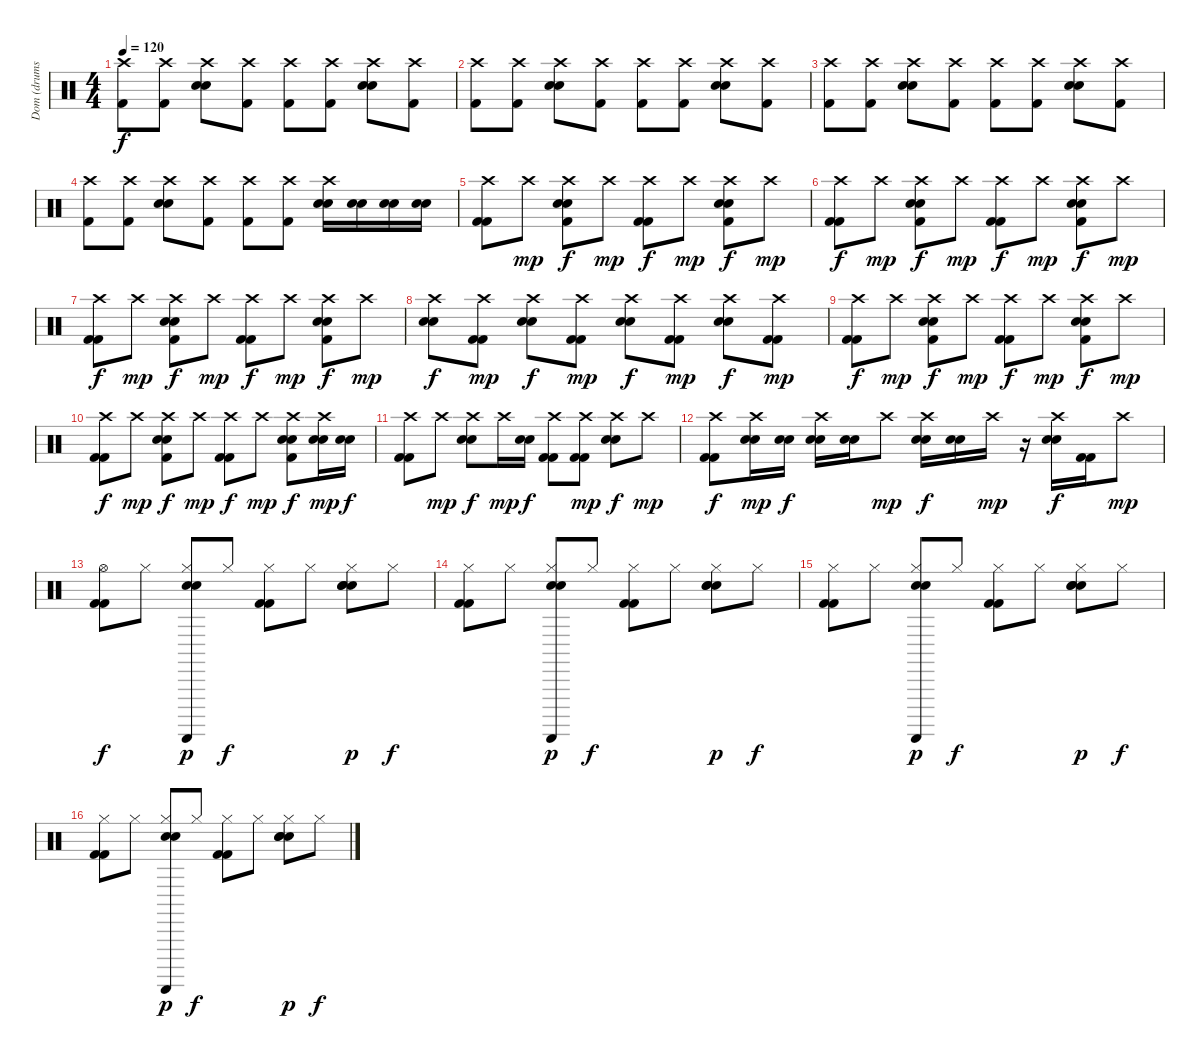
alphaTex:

\track ("Dom (drums)" "Dom (drums") {instrument percussion}
\staff {score}
\articulation defaults
\ts (4 4)
\tempo 120
\clef neutral
\ks c
("Crash high (hit)" "Kick (hit) 2").8{dy f} ("Crash high (hit)" "Kick (hit) 2").8 ("Crash high (hit)" "Electric Snare (hit)" "Electric Snare (hit)").8 ("Crash high (hit)" "Kick (hit) 2").8 ("Crash high (hit)" "Kick (hit) 2").8 ("Crash high (hit)" "Kick (hit) 2").8 ("Crash high (hit)" "Electric Snare (hit)" "Electric Snare (hit)").8 ("Crash high (hit)" "Kick (hit) 2").8 |
("Crash high (hit)" "Kick (hit) 2").8 ("Crash high (hit)" "Kick (hit) 2").8 ("Crash high (hit)" "Electric Snare (hit)" "Electric Snare (hit)").8 ("Crash high (hit)" "Kick (hit) 2").8 ("Crash high (hit)" "Kick (hit) 2").8 ("Crash high (hit)" "Kick (hit) 2").8 ("Crash high (hit)" "Electric Snare (hit)" "Electric Snare (hit)").8 ("Crash high (hit)" "Kick (hit) 2").8 |
("Crash high (hit)" "Kick (hit) 2").8 ("Crash high (hit)" "Kick (hit) 2").8 ("Crash high (hit)" "Electric Snare (hit)" "Electric Snare (hit)").8 ("Crash high (hit)" "Kick (hit) 2").8 ("Crash high (hit)" "Kick (hit) 2").8 ("Crash high (hit)" "Kick (hit) 2").8 ("Crash high (hit)" "Electric Snare (hit)" "Electric Snare (hit)").8 ("Crash high (hit)" "Kick (hit) 2").8 |
("Crash high (hit)" "Kick (hit) 2").8 ("Crash high (hit)" "Kick (hit) 2").8 ("Crash high (hit)" "Electric Snare (hit)" "Electric Snare (hit)").8 ("Crash high (hit)" "Kick (hit) 2").8 ("Crash high (hit)" "Kick (hit) 2").8 ("Crash high (hit)" "Kick (hit) 2").8 ("Crash high (hit)" "Electric Snare (hit)" "Electric Snare (hit)").16 ("Electric Snare (hit)" "Electric Snare (hit)").16 ("Electric Snare (hit)" "Electric Snare (hit)").16 ("Electric Snare (hit)" "Electric Snare (hit)").16 |
("Crash high (hit)" "Kick (hit) 2" "Kick (hit) 2").8 "Crash high (hit)".8{dy mp} ("Crash high (hit)" "Kick (hit) 2" "Electric Snare (hit)" "Electric Snare (hit)").8{dy f} "Crash high (hit)".8{dy mp} ("Crash high (hit)" "Kick (hit) 2" "Kick (hit) 2").8{dy f} "Crash high (hit)".8{dy mp} ("Crash high (hit)" "Kick (hit) 2" "Electric Snare (hit)" "Electric Snare (hit)").8{dy f} "Crash high (hit)".8{dy mp} |
("Crash high (hit)" "Kick (hit) 2" "Kick (hit) 2").8{dy f} "Crash high (hit)".8{dy mp} ("Crash high (hit)" "Kick (hit) 2" "Electric Snare (hit)" "Electric Snare (hit)").8{dy f} "Crash high (hit)".8{dy mp} ("Crash high (hit)" "Kick (hit) 2" "Kick (hit) 2").8{dy f} "Crash high (hit)".8{dy mp} ("Crash high (hit)" "Kick (hit) 2" "Electric Snare (hit)" "Electric Snare (hit)").8{dy f} "Crash high (hit)".8{dy mp} |
("Crash high (hit)" "Kick (hit) 2" "Kick (hit) 2").8{dy f} "Crash high (hit)".8{dy mp} ("Crash high (hit)" "Kick (hit) 2" "Electric Snare (hit)" "Electric Snare (hit)").8{dy f} "Crash high (hit)".8{dy mp} ("Crash high (hit)" "Kick (hit) 2" "Kick (hit) 2").8{dy f} "Crash high (hit)".8{dy mp} ("Crash high (hit)" "Kick (hit) 2" "Electric Snare (hit)" "Electric Snare (hit)").8{dy f} "Crash high (hit)".8{dy mp} |
("Crash high (hit)" "Electric Snare (hit)" "Electric Snare (hit)").8{dy f} ("Crash high (hit)" "Kick (hit) 2" "Kick (hit) 2").8{dy mp} ("Crash high (hit)" "Electric Snare (hit)" "Electric Snare (hit)").8{dy f} ("Crash high (hit)" "Kick (hit) 2" "Kick (hit) 2").8{dy mp} ("Crash high (hit)" "Electric Snare (hit)" "Electric Snare (hit)").8{dy f} ("Crash high (hit)" "Kick (hit) 2" "Kick (hit) 2").8{dy mp} ("Crash high (hit)" "Electric Snare (hit)" "Electric Snare (hit)").8{dy f} ("Crash high (hit)" "Kick (hit) 2" "Kick (hit) 2").8{dy mp} |
("Crash high (hit)" "Kick (hit) 2" "Kick (hit) 2").8{dy f} "Crash high (hit)".8{dy mp} ("Crash high (hit)" "Kick (hit) 2" "Electric Snare (hit)" "Electric Snare (hit)").8{dy f} "Crash high (hit)".8{dy mp} ("Crash high (hit)" "Kick (hit) 2" "Kick (hit) 2").8{dy f} "Crash high (hit)".8{dy mp} ("Crash high (hit)" "Kick (hit) 2" "Electric Snare (hit)" "Electric Snare (hit)").8{dy f} "Crash high (hit)".8{dy mp} |
("Crash high (hit)" "Kick (hit) 2" "Kick (hit) 2").8{dy f} "Crash high (hit)".8{dy mp} ("Crash high (hit)" "Kick (hit) 2" "Electric Snare (hit)" "Electric Snare (hit)").8{dy f} "Crash high (hit)".8{dy mp} ("Crash high (hit)" "Kick (hit) 2" "Kick (hit) 2").8{dy f} "Crash high (hit)".8{dy mp} ("Crash high (hit)" "Kick (hit) 2" "Electric Snare (hit)" "Electric Snare (hit)").8{dy f} ("Crash high (hit)" "Electric Snare (hit)" "Electric Snare (hit)").16{dy mp} ("Electric Snare (hit)" "Electric Snare (hit)").16{dy f} |
("Crash high (hit)" "Kick (hit) 2" "Kick (hit) 2").8 "Crash high (hit)".8{dy mp} ("Crash high (hit)" "Electric Snare (hit)" "Electric Snare (hit)").8{dy f} "Crash high (hit)".16{dy mp} ("Electric Snare (hit)" "Electric Snare (hit)").16{dy f} ("Crash high (hit)" "Kick (hit) 2" "Kick (hit) 2").8 ("Crash high (hit)" "Kick (hit) 2" "Kick (hit) 2").8{dy mp} ("Crash high (hit)" "Electric Snare (hit)" "Electric Snare (hit)").8{dy f} "Crash high (hit)".8{dy mp} |
("Crash high (hit)" "Kick (hit) 2" "Kick (hit) 2").8{dy f} ("Crash high (hit)" "Electric Snare (hit)" "Electric Snare (hit)").16{dy mp} ("Electric Snare (hit)" "Electric Snare (hit)").16{dy f} ("Crash high (hit)" "Electric Snare (hit)" "Electric Snare (hit)").16 ("Electric Snare (hit)" "Electric Snare (hit)").16 "Crash high (hit)".8{dy mp} ("Crash high (hit)" "Electric Snare (hit)" "Electric Snare (hit)").16{dy f} ("Electric Snare (hit)" "Electric Snare (hit)").16 "Crash high (hit)".16{dy mp} r.16 ("Crash high (hit)" "Electric Snare (hit)" "Electric Snare (hit)").16{dy f} ("Kick (hit) 2" "Kick (hit) 2").16 "Crash high (hit)".8{dy mp} |
("Hi-Hat (open)" "Kick (hit) 2" "Kick (hit) 2").8{dy f volume 13} "Hi-Hat (closed)".8 ("Hi-Hat (closed)" "Guiro (scrap-return)" "Electric Snare (hit)" "Electric Snare (hit)").8{dy p} "Hi-Hat (closed)".8{dy f} ("Hi-Hat (closed)" "Kick (hit) 2" "Kick (hit) 2").8 "Hi-Hat (closed)".8 ("Hi-Hat (closed)" "Hand Clap (hit)" "Electric Snare (hit)" "Electric Snare (hit)").8{dy p} "Hi-Hat (closed)".8{dy f} |
("Hi-Hat (closed)" "Kick (hit) 2" "Kick (hit) 2").8 "Hi-Hat (closed)".8 ("Hi-Hat (closed)" "Guiro (scrap-return)" "Electric Snare (hit)" "Electric Snare (hit)").8{dy p} "Hi-Hat (closed)".8{dy f} ("Hi-Hat (closed)" "Kick (hit) 2" "Kick (hit) 2").8 "Hi-Hat (closed)".8 ("Hi-Hat (closed)" "Hand Clap (hit)" "Electric Snare (hit)" "Electric Snare (hit)").8{dy p} "Hi-Hat (closed)".8{dy f} |
("Hi-Hat (closed)" "Kick (hit) 2" "Kick (hit) 2").8 "Hi-Hat (closed)".8 ("Hi-Hat (closed)" "Guiro (scrap-return)" "Electric Snare (hit)" "Electric Snare (hit)").8{dy p} "Hi-Hat (closed)".8{dy f} ("Hi-Hat (closed)" "Kick (hit) 2" "Kick (hit) 2").8 "Hi-Hat (closed)".8 ("Hi-Hat (closed)" "Hand Clap (hit)" "Electric Snare (hit)" "Electric Snare (hit)").8{dy p} "Hi-Hat (closed)".8{dy f} |
("Hi-Hat (closed)" "Kick (hit) 2" "Kick (hit) 2").8 "Hi-Hat (closed)".8 ("Hi-Hat (closed)" "Guiro (scrap-return)" "Electric Snare (hit)" "Electric Snare (hit)").8{dy p} "Hi-Hat (closed)".8{dy f} ("Hi-Hat (closed)" "Kick (hit) 2" "Kick (hit) 2").8 "Hi-Hat (closed)".8 ("Hi-Hat (closed)" "Hand Clap (hit)" "Electric Snare (hit)" "Electric Snare (hit)").8{dy p} "Hi-Hat (closed)".8{dy f}
